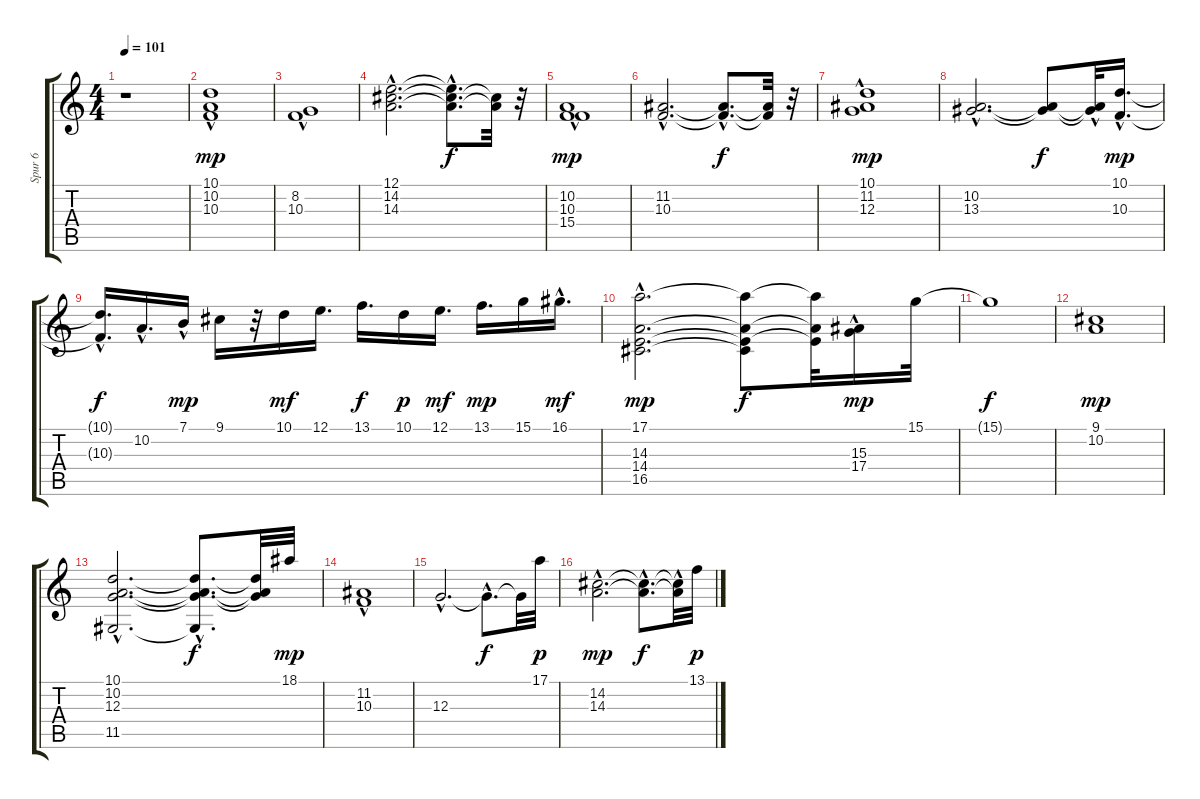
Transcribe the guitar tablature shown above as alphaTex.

\track ("Spur 6" "Spur 6") {instrument stringensemble1}
\staff {score tabs}
\tuning (E4 B3 G3 D3 A2 E2) {hide}
\ts (4 4)
\tempo 101
\clef g2
\ks c
r.1{dy mp instrument stringensemble1} |
(10.1 10.2{hac} 10.3{hac}).1 |
(8.2 10.3{hac}).1 |
(12.1{hac} 14.2{hac} 14.3{hac}).2{d} (12.1{hac t} 14.2{hac t} 14.3{hac t}).8{d dy f} (14.2{t} 14.3{t}).32 r.32 |
(10.2{hac} 10.3 15.4).1{dy mp} |
(11.2{hac} 10.3{hac}).2{d} (11.2{hac t} 10.3{hac t}).8{d dy f} (11.2{t} 10.3{t}).32 r.32 |
(10.1{hac} 11.2{hac} 12.3).1{dy mp} |
(10.2{hac} 13.3{hac}).2{d} (10.2{t} 13.3{t}).8{dy f} (10.2{t} 13.3{hac t}).32 (10.1{hac} 10.3{hac}).16{d dy mp} |
(10.1{hac t} 10.3{hac t}).16{d dy f} 10.2{hac}.16{d} 7.1{hac}.16{dy mp} 9.1.16 r.32 10.1.16{dy mf} 12.1.16{d} 13.1.16{d dy f} 10.1.16{dy p} 12.1.16{d dy mf} 13.1.16{d dy mp} 15.1.16 16.1{hac}.16{d dy mf} |
(17.1{hac} 14.3{hac} 14.4{hac} 16.5{hac}).2{d dy mp} (17.1{t} 14.3{t} 14.4{t} 16.5{t}).8{dy f} (17.1{t} 14.3{t} 14.4{t}).32 (15.3{hac} 17.4).16{dy mp} 15.1.32 |
15.1{t}.1{dy f} |
(9.1 10.2).1{dy mp} |
(10.1{hac} 10.2{hac} 12.3{hac} 11.5{hac}).2{d} (10.1{hac t} 10.2{hac t} 12.3{hac t} 11.5{hac t}).8{d dy f} (10.1{t} 10.2{t} 12.3{t}).32 18.1.32{dy mp} |
(11.2 10.3{hac}).1 |
12.3{hac}.2{d} 12.3{hac t}.8{d dy f} 12.3{t}.32 17.1.32{dy p} |
(14.2{hac} 14.3{hac}).2{d dy mp} (14.2{hac t} 14.3{hac t}).8{d dy f} (14.2{t} 14.3{hac t}).32 13.1.32{dy p}
